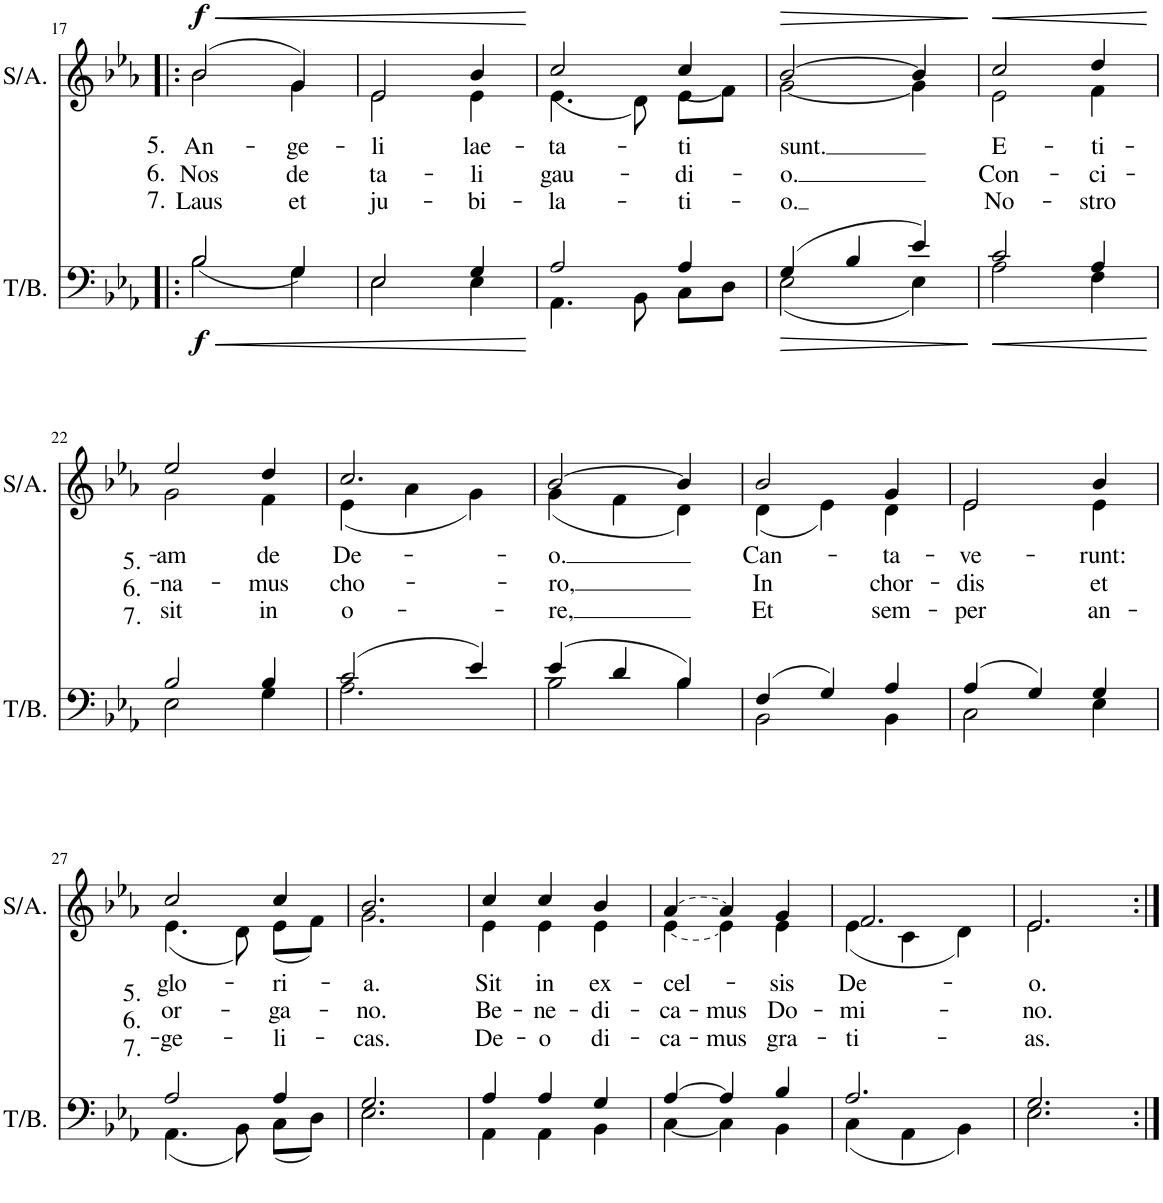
**kern	**dynam	**kern	**text	**text	**text	**dynam
*part2	*part2	*part1	*part1	*part1	*part1	*part1
*staff2	*staff2	*staff1	*staff1	*staff1	*staff1	*staff1
*I"Tenor/Bass	*	*I"Soprano/Alto	*	*	*	*
*I'T/B.	*	*I'S/A.	*	*	*	*
!!LO:PB:g=z
*clefF4	*	*clefG2	*	*	*	*
*k[b-e-a-]	*	*k[b-e-a-]	*	*	*	*
*M3/4	*	*M3/4	*	*	*	*
=17!|:	=17!|:	=17!|:	=17!|:	=17!|:	=17!|:	=17!|:
!	!	!LO:TX:b:t=5.	!	!	!	!
!	!	!LO:TX:b:t=6.	!	!	!	!
!	!	!LO:TX:b:t=7.	!	!	!	!
!	!LO:HP:b	!	!LO:LY:b	!LO:LY:b	!LO:LY:b	!LO:HP:b
*^	*	*^	*	*	*	*
!	!	!LO:DY:n=1:b	!	!	!	!	!	!LO:DY:n=1:a
(<2B-/	2B-\	< f	(2b-/	2b-\	An-	Nos	Laus	< f
!	!	!	!	!	!LO:LY:b	!LO:LY:b	!LO:LY:b	!
4G/)	4G\	.	4g/)	4g\	-ge-	de	et	.
=18	=18	=18	=18	=18	=18	=18	=18	=18
!	!	!	!	!	!LO:LY:b	!LO:LY:b	!LO:LY:b	!
2E-/	2E-\	.	2e-/	2e-\	-li	ta-	ju-	.
!	!	!	!	!	!LO:LY:b	!LO:LY:b	!LO:LY:b	!
4G/	4E-\	.	4b-/	4e-\	lae-	-li	-bi-	.
*v	*v	*	*	*	*	*	*	*
*	*	*v	*v	*	*	*	*
.	[	.	.	.	.	[
=19	=19	=19	=19	=19	=19	=19
*^	*	*	*	*	*	*
!	!	!	!	!LO:LY:b	!LO:LY:b	!LO:LY:b	!
*	*	*	*^	*	*	*	*
2A-/	4.AA-\	.	2cc/	(4.e-\	-ta-	gau-	-la-	.
.	8BB-\	.	.	8d\)	.	.	.	.
!	!	!	!	!	!LO:LY:b	!LO:LY:b	!LO:LY:b	!
4A-/	8C\L	.	4cc/	(8e-\L	-ti	-di-	-ti-	.
.	8D\J	.	.	8f\J)	.	.	.	.
=20	=20	=20	=20	=20	=20	=20	=20	=20
!	!	!LO:HP:b	!	!	!LO:LY:b	!LO:LY:b	!LO:LY:b	!LO:HP:b
(4G/	(2E-\	>	[2b-/	[2g\	sunt.	-o.	-o.	>
4B-/	.	.	.	.	.	.	.	.
4e-/)	4E-\)	.	4b-/]	4g\]	.	.	.	.
*v	*v	*	*	*	*	*	*	*
*	*	*v	*v	*	*	*	*
.	]	.	.	.	.	]
=21	=21	=21	=21	=21	=21	=21
!	!LO:HP:b	!	!LO:LY:b	!LO:LY:b	!LO:LY:b	!LO:HP:b
*^	*	*^	*	*	*	*
2c/	2A-\	<	2cc/	2e-\	E-	Con-	No-	<
!	!	!	!	!	!LO:LY:b	!LO:LY:b	!LO:LY:b	!
4A-/	4F\	.	4dd/	4f\	-ti-	-ci-	-stro	.
*v	*v	*	*	*	*	*	*	*
*	*	*v	*v	*	*	*	*
.	[	.	.	.	.	[
!!LO:LB:g=z
=22	=22	=22	=22	=22	=22	=22
*^	*	*	*	*	*	*
!	!	!	!LO:TX:b:t=5.	!	!	!	!
!	!	!	!LO:TX:b:t=6.	!	!	!	!
!	!	!	!LO:TX:b:t=7.	!	!	!	!
!	!	!	!	!LO:LY:b	!LO:LY:b	!LO:LY:b	!
*	*	*	*^	*	*	*	*
2B-/	2E-\	.	2ee-/	2g\	-am	-na-	sit	.
!	!	!	!	!	!LO:LY:b	!LO:LY:b	!LO:LY:b	!
4B-/	4G\	.	4dd/	4f\	de	-mus	in	.
=23	=23	=23	=23	=23	=23	=23	=23	=23
!	!	!	!	!	!LO:LY:b	!LO:LY:b	!LO:LY:b	!
(2c/	2.A-\	.	2.cc/	(4e-\	De-	cho-	o-	.
.	.	.	.	4a-\	.	.	.	.
4e-/)	.	.	.	4g\)	.	.	.	.
=24	=24	=24	=24	=24	=24	=24	=24	=24
!	!	!	!	!	!LO:LY:b	!LO:LY:b	!LO:LY:b	!
(4e-/	2B-\	.	[2b-/	(4g\	-o.	-ro,	-re,	.
4d/	.	.	.	4f\	.	.	.	.
4B-/)	4B-\	.	4b-/]	4d\)	.	.	.	.
=25	=25	=25	=25	=25	=25	=25	=25	=25
!	!	!	!	!	!LO:LY:b	!LO:LY:b	!LO:LY:b	!
(4F/	2BB-\	.	2b-/	(4d\	Can-	In	Et	.
4G/)	.	.	.	4e-\)	.	.	.	.
!	!	!	!	!	!LO:LY:b	!LO:LY:b	!LO:LY:b	!
4A-/	4BB-\	.	4g/	4d\	-ta-	chor-	sem-	.
=26	=26	=26	=26	=26	=26	=26	=26	=26
!	!	!	!	!	!LO:LY:b	!LO:LY:b	!LO:LY:b	!
(4A-/	2C\	.	2e-/	2e-\	-ve-	-dis	-per	.
4G/)	.	.	.	.	.	.	.	.
!	!	!	!	!	!LO:LY:b	!LO:LY:b	!LO:LY:b	!
4G/	4E-\	.	4b-/	4e-\	-runt:	et	an-	.
!!LO:LB:g=z	!!
=27	=27	=27	=27	=27	=27	=27	=27	=27
!	!	!	!LO:TX:b:t=5.	!	!	!	!	!
!	!	!	!LO:TX:b:t=6.	!	!	!	!	!
!	!	!	!LO:TX:b:t=7.	!	!	!	!	!
!	!	!	!	!	!LO:LY:b	!LO:LY:b	!LO:LY:b	!
2A-/	(4.AA-\	.	2cc/	(4.e-\	glo-	or-	-ge-	.
.	8BB-\)	.	.	8d\)	.	.	.	.
!	!	!	!	!	!LO:LY:b	!LO:LY:b	!LO:LY:b	!
4A-/	(8C\L	.	4cc/	(8e-\L	-ri-	-ga-	-li-	.
.	8D\J)	.	.	8f\J)	.	.	.	.
=28	=28	=28	=28	=28	=28	=28	=28	=28
!	!	!	!	!	!LO:LY:b	!LO:LY:b	!LO:LY:b	!
2.G/	2.E-\	.	2.b-/	2.g\	-a.	-no.	-cas.	.
=29	=29	=29	=29	=29	=29	=29	=29	=29
!	!	!	!	!	!LO:LY:b	!LO:LY:b	!LO:LY:b	!
4A-/	4AA-\	.	4cc/	4e-\	Sit	Be-	De-	.
!	!	!	!	!	!LO:LY:b	!LO:LY:b	!LO:LY:b	!
4A-/	4AA-\	.	4cc/	4e-\	in	-ne-	-o	.
!	!	!	!	!	!LO:LY:b	!LO:LY:b	!LO:LY:b	!
4G/	4BB-\	.	4b-/	4e-\	ex-	-di-	di-	.
=30	=30	=30	=30	=30	=30	=30	=30	=30
!	!	!	!LO:T:dash	!LO:T:dash	!LO:LY:b	!LO:LY:b	!LO:LY:b	!
[4A-/	[4C\	.	[4a-/	[4e-\	-cel-	-ca-	-ca-	.
!	!	!	!	!	!	!LO:LY:b	!LO:LY:b	!
4A-/]	4C\]	.	4a-/]	4e-\]	.	-mus	-mus	.
!	!	!	!	!	!LO:LY:b	!LO:LY:b	!LO:LY:b	!
4B-/	4BB-\	.	4g/	4e-\	-sis	Do-	gra-	.
=31	=31	=31	=31	=31	=31	=31	=31	=31
!	!	!	!	!	!LO:LY:b	!LO:LY:b	!LO:LY:b	!
2.A-/	(4C\	.	2.f/	(4e-\	De-	-mi-	-ti-	.
.	4AA-\	.	.	4c\	.	.	.	.
.	4BB-\)	.	.	4d\)	.	.	.	.
=32	=32	=32	=32	=32	=32	=32	=32	=32
!	!	!	!	!	!LO:LY:b	!LO:LY:b	!LO:LY:b	!
2.G/	2.E-\	.	2.e-/	2.e-\	-o.	-no.	-as.	.
*v	*v	*	*	*	*	*	*	*
*	*	*v	*v	*	*	*	*
=:|!	=:|!	=:|!	=:|!	=:|!	=:|!	=:|!
*-	*-	*-	*-	*-	*-	*-
